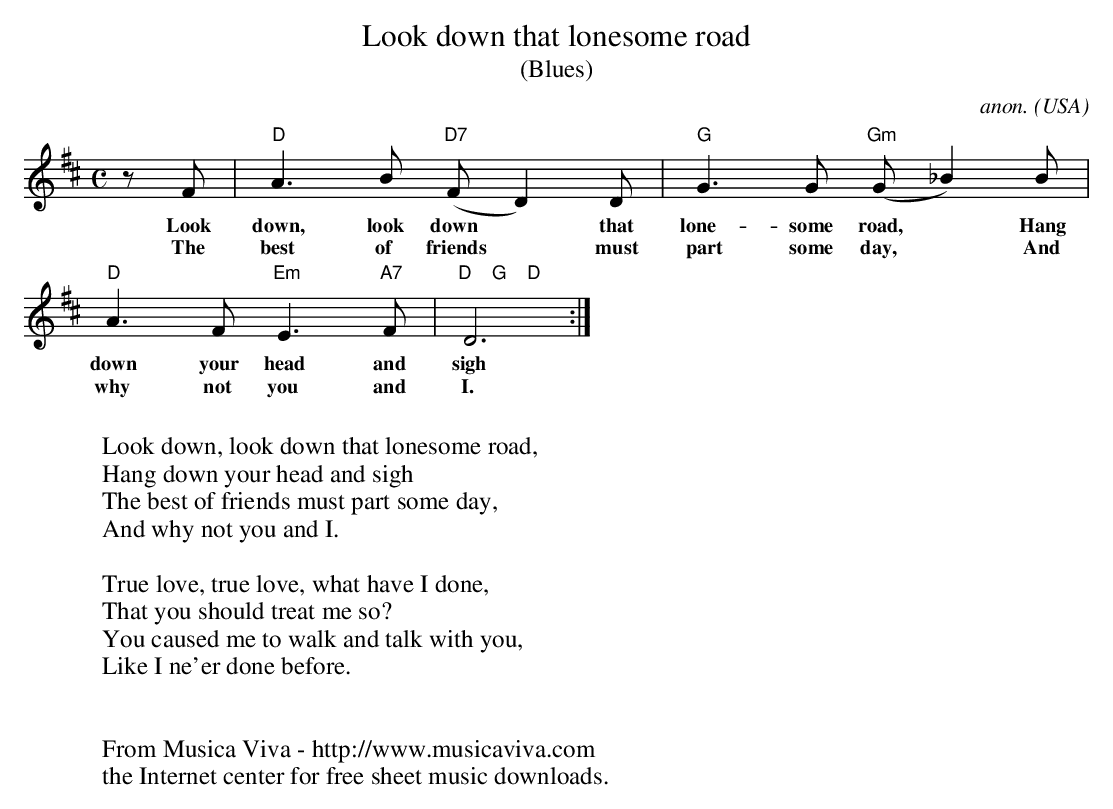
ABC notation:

X:1
T:Look down that lonesome road
T:(Blues)
C:anon.
O:USA
M:C
L:1/8
K:D
z F|"D"A3B "D7"(FD2)D|"G"G3G "Gm"(G_B2)B|
w:Look down, look down* that lone- some road,* Hang
w:The best of friends* must part some day,* And
"D"A3F "Em"E3"A7"F|"D    G    D"D6:|
w:down your head and sigh
w:why not you and I.
W:
W:Look down, look down that lonesome road,
W:Hang down your head and sigh
W:The best of friends must part some day,
W:And why not you and I.
W:
W:True love, true love, what have I done,
W:That you should treat me so?
W:You caused me to walk and talk with you,
W:Like I ne'er done before.
W:
W:
W:  From Musica Viva - http://www.musicaviva.com
W:  the Internet center for free sheet music downloads.
